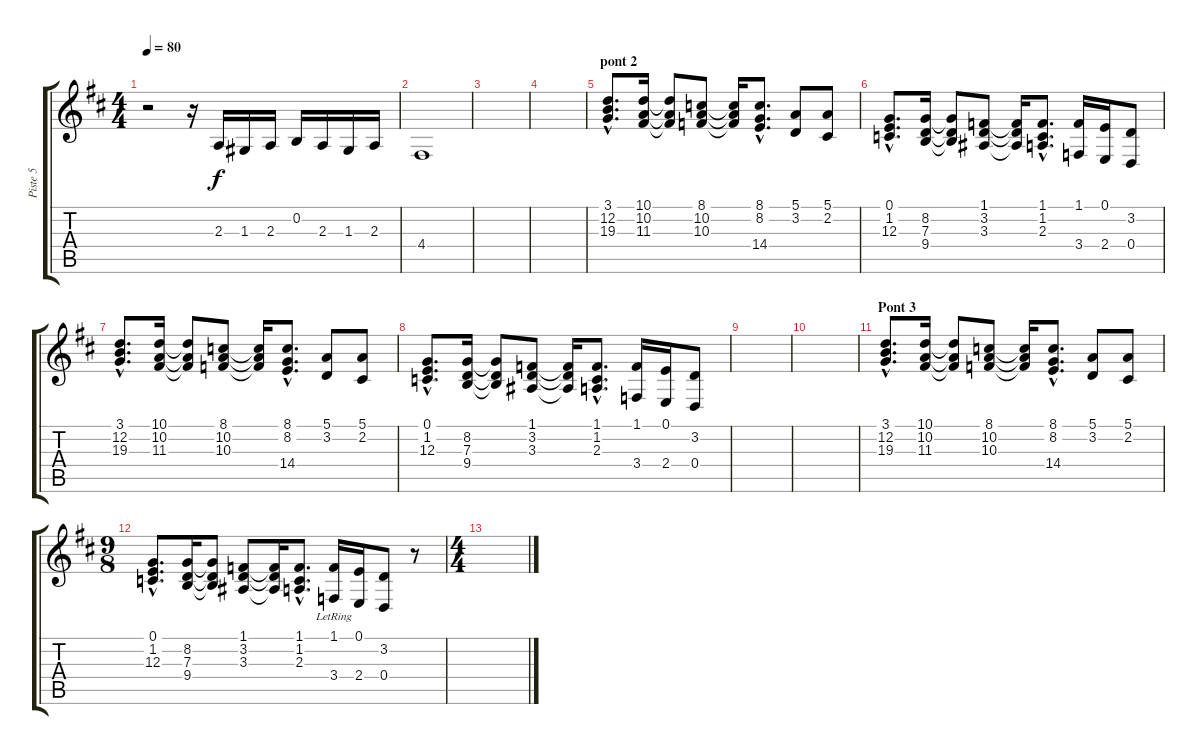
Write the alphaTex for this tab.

\track ("Piste 5" "Piste 5") {instrument brasssection}
\staff {score tabs}
\tuning (E4 B3 G3 D3 A2 E2) {hide}
\ts (4 4)
\tempo 80
\clef g2
\ks d
r.2{dy f} r.16 2.3.16 1.3.16 2.3.16 0.2.16 2.3.16 1.3.16 2.3.16 |
4.4.1 |
|
|
\section ("" "pont 2")
(3.1{hac} 12.2{hac} 19.3{hac}).8{d} (10.1 10.2 11.3).16 (10.1{t} 10.2{t} 11.3{t}).8 (8.1 10.2 10.3).8 (8.1{t} 10.2{t} 10.3{t}).16 (8.1{hac} 8.2{hac} 14.4{hac}).8{d} (5.1 3.2).8 (5.1 2.2).8 |
(0.1{hac} 1.2{hac} 12.3{hac}).8{d} (8.2 7.3 9.4).16 (8.2{t} 7.3{t} 9.4{t}).8 (1.1 3.2 3.3).8 (1.1{t} 3.2{t} 3.3{t}).16 (1.1{hac} 1.2{hac} 2.3{hac}).8{d} (1.1 3.4).16 (0.1 2.4).16 (3.2 0.4).8 |
(3.1{hac} 12.2{hac} 19.3{hac}).8{d} (10.1 10.2 11.3).16 (10.1{t} 10.2{t} 11.3{t}).8 (8.1 10.2 10.3).8 (8.1{t} 10.2{t} 10.3{t}).16 (8.1{hac} 8.2{hac} 14.4{hac}).8{d} (5.1 3.2).8 (5.1 2.2).8 |
(0.1{hac} 1.2{hac} 12.3{hac}).8{d} (8.2 7.3 9.4).16 (8.2{t} 7.3{t} 9.4{t}).8 (1.1 3.2 3.3).8 (1.1{t} 3.2{t} 3.3{t}).16 (1.1{hac} 1.2{hac} 2.3{hac}).8{d} (1.1 3.4).16 (0.1 2.4).16 (3.2 0.4).8 |
|
|
\section ("" "Pont 3")
(3.1{hac} 12.2{hac} 19.3{hac}).8{d} (10.1 10.2 11.3).16 (10.1{t} 10.2{t} 11.3{t}).8 (8.1 10.2 10.3).8 (8.1{t} 10.2{t} 10.3{t}).16 (8.1{hac} 8.2{hac} 14.4{hac}).8{d} (5.1 3.2).8 (5.1 2.2).8 |
\ts (9 8)
(0.1{hac} 1.2{hac} 12.3{hac}).8{d} (8.2 7.3 9.4).16 (8.2{t} 7.3{t} 9.4{t}).8 (1.1 3.2 3.3).8 (1.1{t} 3.2{t} 3.3{t}).16 (1.1{hac} 1.2{hac} 2.3{hac}).8{d} (1.1 3.4{lr}).16 (0.1 2.4).16 (3.2 0.4).8 r.8 |
\ts (4 4)
